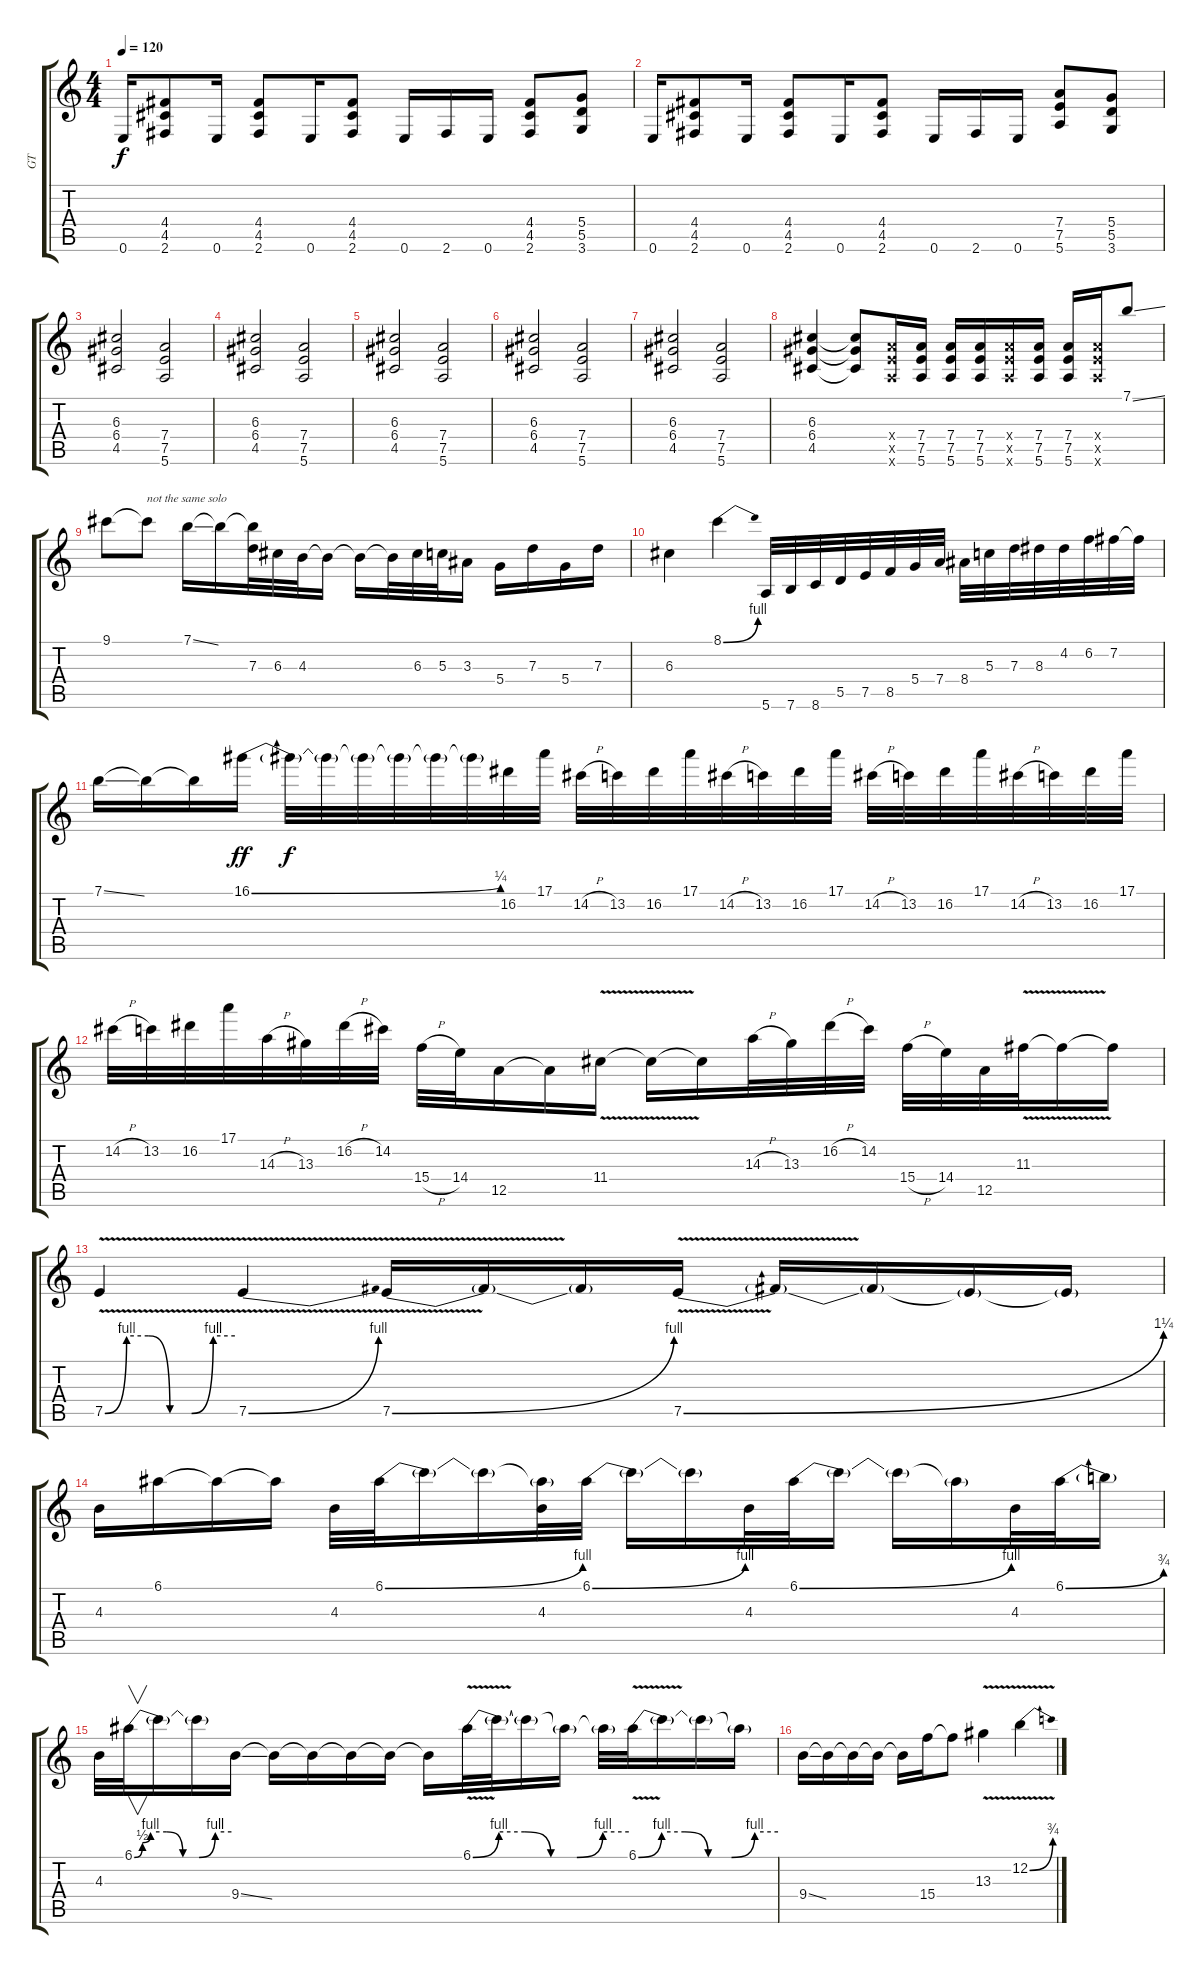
\track ("GT" "GT") {instrument distortionguitar}
\staff {score tabs}
\tuning (E4 B3 G3 D3 A2 E2) {hide}
\ts (4 4)
\tempo 120
\clef g2
\ks c
0.6.16{dy f} (4.4 4.5 2.6).8 0.6.16 (4.4 4.5 2.6).8 0.6.16 (4.4 4.5 2.6).8 0.6.16 2.6.16 0.6.16 (4.4 4.5 2.6).8 (5.4 5.5 3.6).8 |
0.6.16 (4.4 4.5 2.6).8 0.6.16 (4.4 4.5 2.6).8 0.6.16 (4.4 4.5 2.6).8 0.6.16 2.6.16 0.6.16 (7.4 7.5 5.6).8 (5.4 5.5 3.6).8 |
(6.3 6.4 4.5).2 (7.4 7.5 5.6).2 |
(6.3 6.4 4.5).2 (7.4 7.5 5.6).2 |
(6.3 6.4 4.5).2 (7.4 7.5 5.6).2 |
(6.3 6.4 4.5).2 (7.4 7.5 5.6).2 |
(6.3 6.4 4.5).2 (7.4 7.5 5.6).2 |
(6.3 6.4 4.5).4 (6.3{t} 6.4{t} 4.5{t}).8 (7.4{x} 7.5{x} 5.6{x}).16 (7.4 7.5 5.6).16 (7.4 7.5 5.6).16 (7.4 7.5 5.6).16 (7.4{x} 7.5{x} 5.6{x}).16 (7.4 7.5 5.6).16 (7.4 7.5 5.6).16 (7.4{x} 7.5{x} 5.6{x}).16 7.1{ss}.8 |
9.1.8 9.1{t}.8{txt "not the same solo"} 7.1{ss}.16 7.1{t}.16 (7.1{t} 7.3).32 6.3.32 4.3.32 4.3{t}.16 4.3{t}.16 4.3{t}.32 6.3.32 5.3.32 3.3.16 5.4.16 7.3.16 5.4.16 7.3.16 |
6.3.4 8.1{be (bend 0 0 60 4)}.4 5.6.32 7.6.32 8.6.32 5.5.32 7.5.32 8.5.32 5.4.32 7.4.32 8.4.32 5.3.32 7.3.32 8.3.32 4.2.32 6.2.32 7.2.32 7.2{t}.32 |
7.1{ss}.16 7.1{t}.16 7.1{t}.16 16.1{be (bend 0 0 60 1)}.16{dy ff} 16.1{t}.32{dy f} 16.1{t}.32 16.1{t}.32 16.1{t}.32 16.1{t}.32 16.1{t}.32 16.2.32 17.1.32 14.2{h}.32 13.2.32 16.2.32 17.1.32 14.2{h}.32 13.2.32 16.2.32 17.1.32 14.2{h}.32 13.2.32 16.2.32 17.1.32 14.2{h}.32 13.2.32 16.2.32 17.1.32 |
14.2{h}.32 13.2.32 16.2.32 17.1.32 14.3{h}.32 13.3.32 16.2{h}.32 14.2.32 15.4{h}.32 14.4.32 12.5.16 12.5{t}.16 11.4{v}.16 11.4{t}.16 11.4{t}.16 14.3{h}.32 13.3.32 16.2{h}.32 14.2.32 15.4{h}.32 14.4.32 12.5.32 11.3{v}.32 11.3{t}.16 11.3{t}.16 |
7.5{be (custom 0 0 10 4 20 4 30 0 40 0 50 4 60 4) v}.4 7.5{be (bend 0 0 60 4) v}.4 7.5{be (bend 0 0 60 4) v}.16 7.5{t}.16 7.5{t}.16 7.5{be (bend 0 0 60 5) v}.16 7.5{t}.16 7.5{t}.16 7.5{t}.16 7.5{t}.16 |
4.3.16 6.1.16 6.1{t}.16 6.1{t}.16 4.3.32 6.1{be (bend 0 0 60 4)}.32 6.1{t}.16 6.1{t}.16 (6.1{t} 4.3).32 6.1{be (bend 0 0 60 4)}.32 6.1{t}.16 6.1{t}.16 4.3.32 6.1{be (bend 0 0 60 4)}.32 6.1{t}.16 6.1{t}.16 6.1{t}.16 4.3.32 6.1{be (bend 0 0 60 3)}.32 6.1{t}.16 |
4.3.32 6.1{be (custom 0 0 5 2 10 4 20 4 30 0 40 0 50 4 60 4)}.32{v} 6.1{t}.16 6.1{t}.16 9.4{ss}.16 9.4{t}.16 9.4{t}.16 9.4{t}.16 9.4{t}.16 9.4{t}.16 6.1{be (custom 0 0 10 4 20 4 30 0 40 0 50 4 60 4) v}.32 6.1{t}.32 6.1{t}.16 6.1{t}.16 6.1{t}.32 6.1{be (custom 0 0 10 4 20 4 30 0 40 0 50 4 60 4) v}.32 6.1{t}.16 6.1{t}.16 6.1{t}.16 |
9.4{ss}.16 9.4{t}.16 9.4{t}.16 9.4{t}.16 9.4{t}.16 15.4.16 15.4{t}.8 13.3{v}.4 12.2{be (bend 0 0 60 3) v}.4
